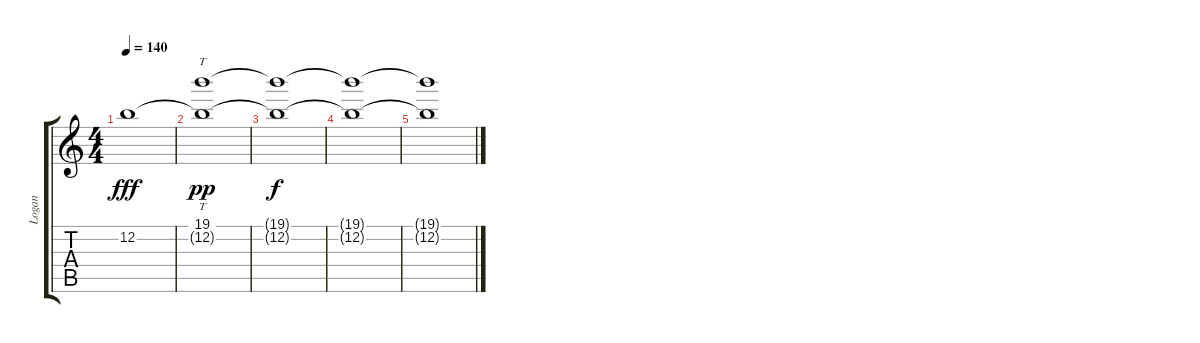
\track ("Logan" "Logan") {instrument distortionguitar}
\staff {score tabs}
\tuning (E4 B3 G3 D3 A2 E2) {hide}
\ts (4 4)
\tempo 140
\clef g2
\ks c
12.2.1{dy fff} |
(19.1 12.2{t}).1{tt dy pp} |
(19.1{t} 12.2{t}).1{dy f volume 16} |
(19.1{t} 12.2{t}).1 |
(19.1{t} 12.2{t}).1
